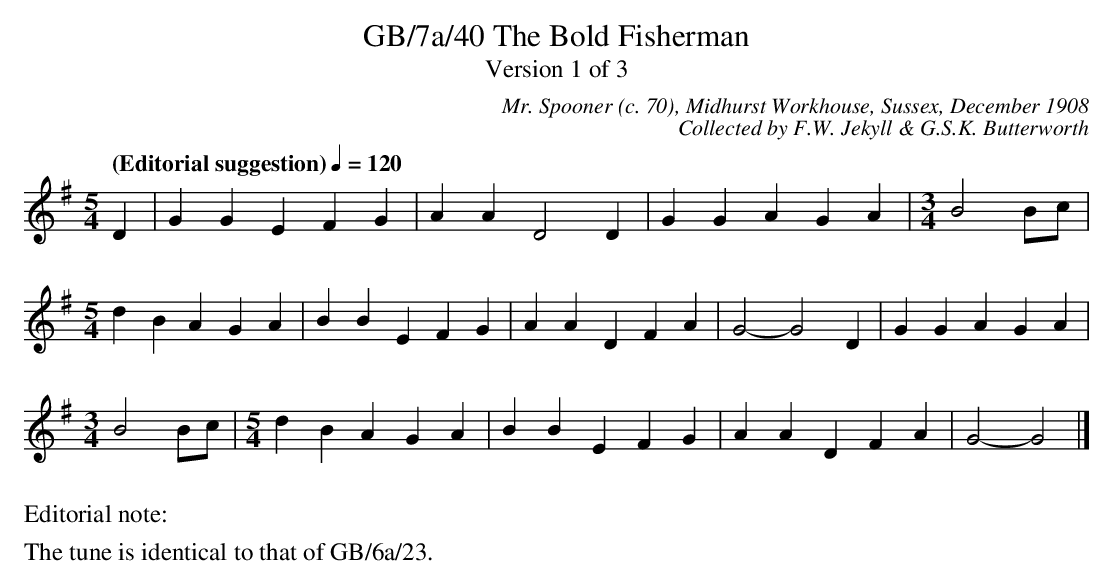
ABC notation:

X:1
T:GB/7a/40 The Bold Fisherman
T:Version 1 of 3
C:Mr. Spooner (c. 70), Midhurst Workhouse, Sussex, December 1908
C:Collected by F.W. Jekyll & G.S.K. Butterworth
L:1/4
Q:"(Editorial suggestion)" 1/4=120
M:5/4
K:G
D | G G E F G | A A D2 D | G G A G A |[M:3/4] B2 B/c/ |
[M:5/4] d B A G A | B B E F G | A A D F A | G2-G2 D | G G A G A |
[M:3/4] B2 B/c/ |[M:5/4] d B A G A | B B E F G | A A D F A | G2-G2 |]
